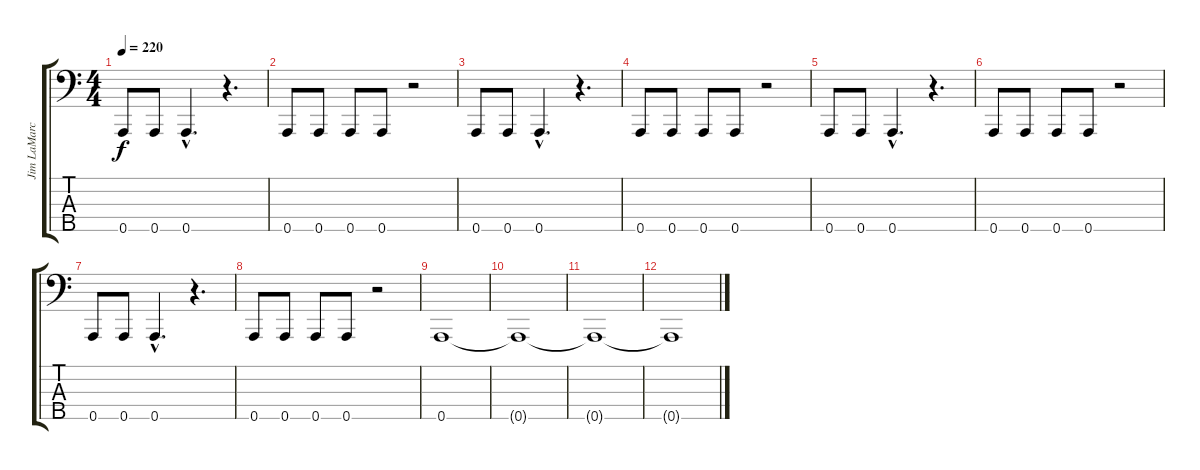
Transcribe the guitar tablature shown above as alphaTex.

\track ("Jim LaMarca - Bass" "Jim LaMarc") {instrument electricbassfinger}
\staff {score tabs}
\tuning (G2 D2 A1 E1 A0) {hide}
\ts (4 4)
\tempo 220
\clef f4
\ks c
0.5.8{dy f} 0.5.8 0.5{hac}.4{d} r.4{d} |
0.5.8 0.5.8 0.5.8 0.5.8 r.2 |
0.5.8 0.5.8 0.5{hac}.4{d} r.4{d} |
0.5.8 0.5.8 0.5.8 0.5.8 r.2 |
0.5.8 0.5.8 0.5{hac}.4{d} r.4{d} |
0.5.8 0.5.8 0.5.8 0.5.8 r.2 |
0.5.8 0.5.8 0.5{hac}.4{d} r.4{d} |
0.5.8 0.5.8 0.5.8 0.5.8 r.2 |
0.5.1 |
0.5{t}.1 |
0.5{t}.1 |
0.5{t}.1
